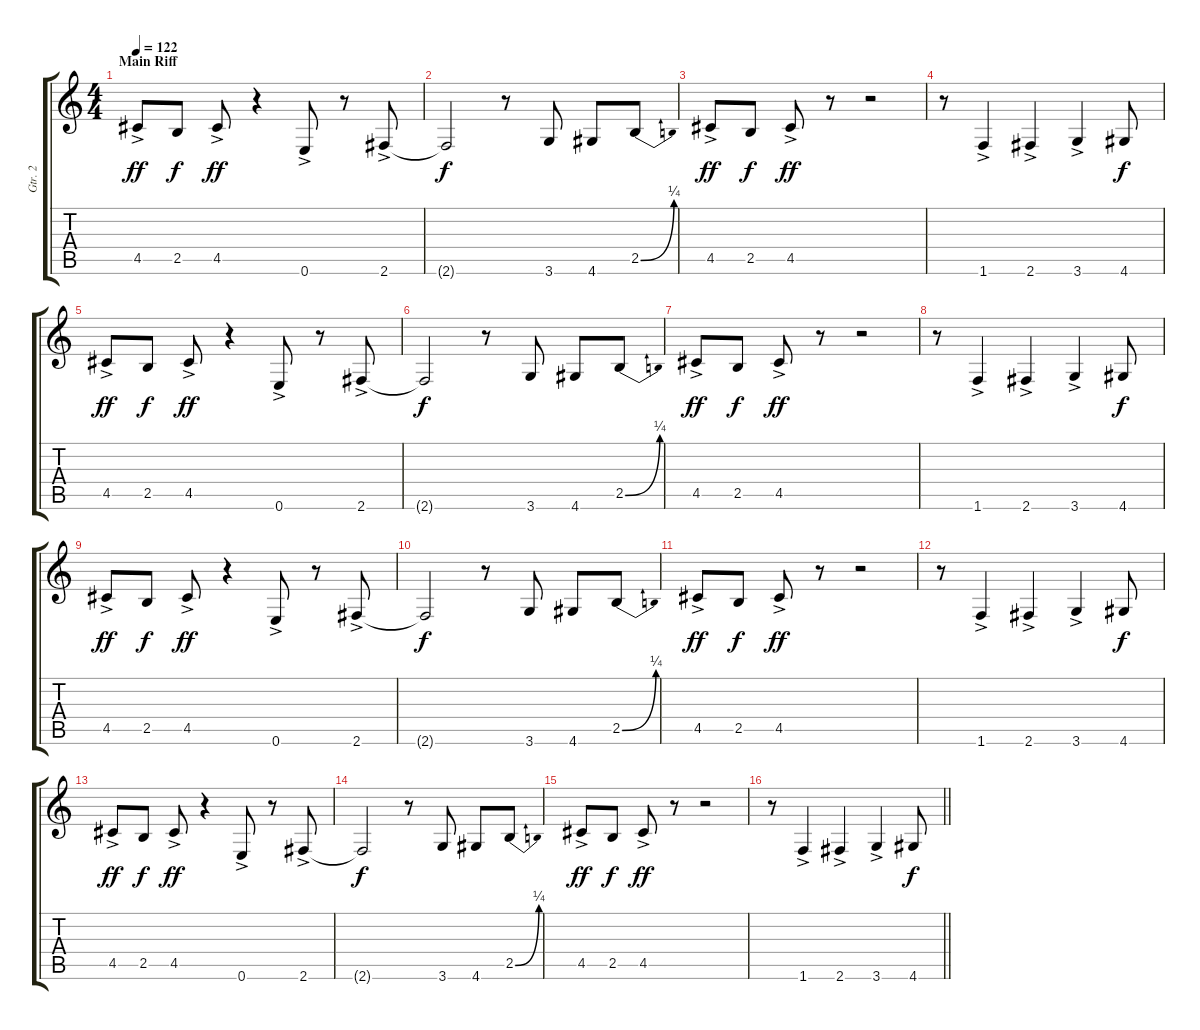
\track ("Gtr. 2" "Gtr. 2") {instrument electricguitarjazz}
\staff {score tabs}
\tuning (E4 B3 G3 D3 A2 E2) {hide}
\ts (4 4)
\section ("" "Main Riff")
\tempo 122
\clef g2
\ks c
4.5{ac}.8{dy ff} 2.5.8{dy f} 4.5{ac}.8{dy ff} r.4 0.6{ac}.8 r.8 2.6{ac}.8 |
2.6{t}.2{dy f} r.8 3.6.8 4.6.8 2.5{be (bend 0 0 60 1)}.8 |
4.5{ac}.8{dy ff} 2.5.8{dy f} 4.5{ac}.8{dy ff} r.8 r.2 |
r.8 1.6{ac}.4 2.6{ac}.4 3.6{ac}.4 4.6.8{dy f} |
4.5{ac}.8{dy ff} 2.5.8{dy f} 4.5{ac}.8{dy ff} r.4 0.6{ac}.8 r.8 2.6{ac}.8 |
2.6{t}.2{dy f} r.8 3.6.8 4.6.8 2.5{be (bend 0 0 60 1)}.8 |
4.5{ac}.8{dy ff} 2.5.8{dy f} 4.5{ac}.8{dy ff} r.8 r.2 |
r.8 1.6{ac}.4 2.6{ac}.4 3.6{ac}.4 4.6.8{dy f} |
4.5{ac}.8{dy ff} 2.5.8{dy f} 4.5{ac}.8{dy ff} r.4 0.6{ac}.8 r.8 2.6{ac}.8 |
2.6{t}.2{dy f} r.8 3.6.8 4.6.8 2.5{be (bend 0 0 60 1)}.8 |
4.5{ac}.8{dy ff} 2.5.8{dy f} 4.5{ac}.8{dy ff} r.8 r.2 |
r.8 1.6{ac}.4 2.6{ac}.4 3.6{ac}.4 4.6.8{dy f} |
4.5{ac}.8{dy ff} 2.5.8{dy f} 4.5{ac}.8{dy ff} r.4 0.6{ac}.8 r.8 2.6{ac}.8 |
2.6{t}.2{dy f} r.8 3.6.8 4.6.8 2.5{be (bend 0 0 60 1)}.8 |
4.5{ac}.8{dy ff} 2.5.8{dy f} 4.5{ac}.8{dy ff} r.8 r.2 |
\barLineRight lightlight
r.8 1.6{ac}.4 2.6{ac}.4 3.6{ac}.4 4.6.8{dy f}
